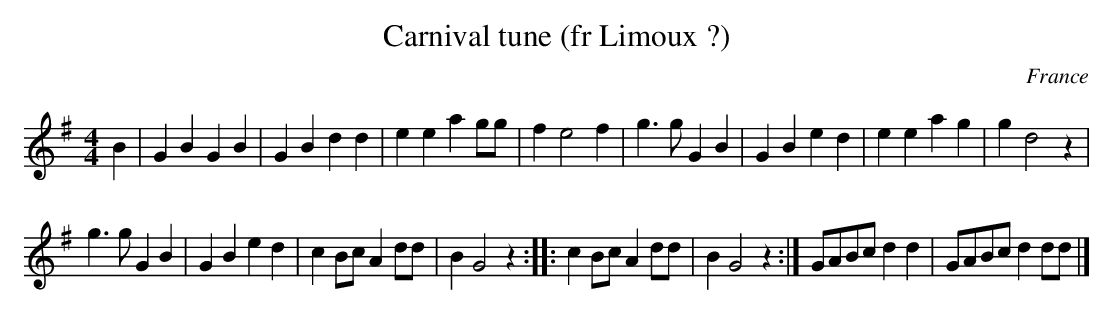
X:1
T:Carnival tune (fr Limoux ?)
O:France
M:4/4
K:G
B2|\
G2B2 G2B2|G2B2 d2d2|e2e2 a2gg|f2e4 f2|\
g3g G2B2|G2B2 e2d2|e2e2 a2g2|g2d4 z2|
g3g G2B2|G2B2 e2d2|c2Bc A2dd|B2G4z2::\
c2Bc A2dd|B2G4 z2:|\
GABc d2d2|GABc d2dd|]
